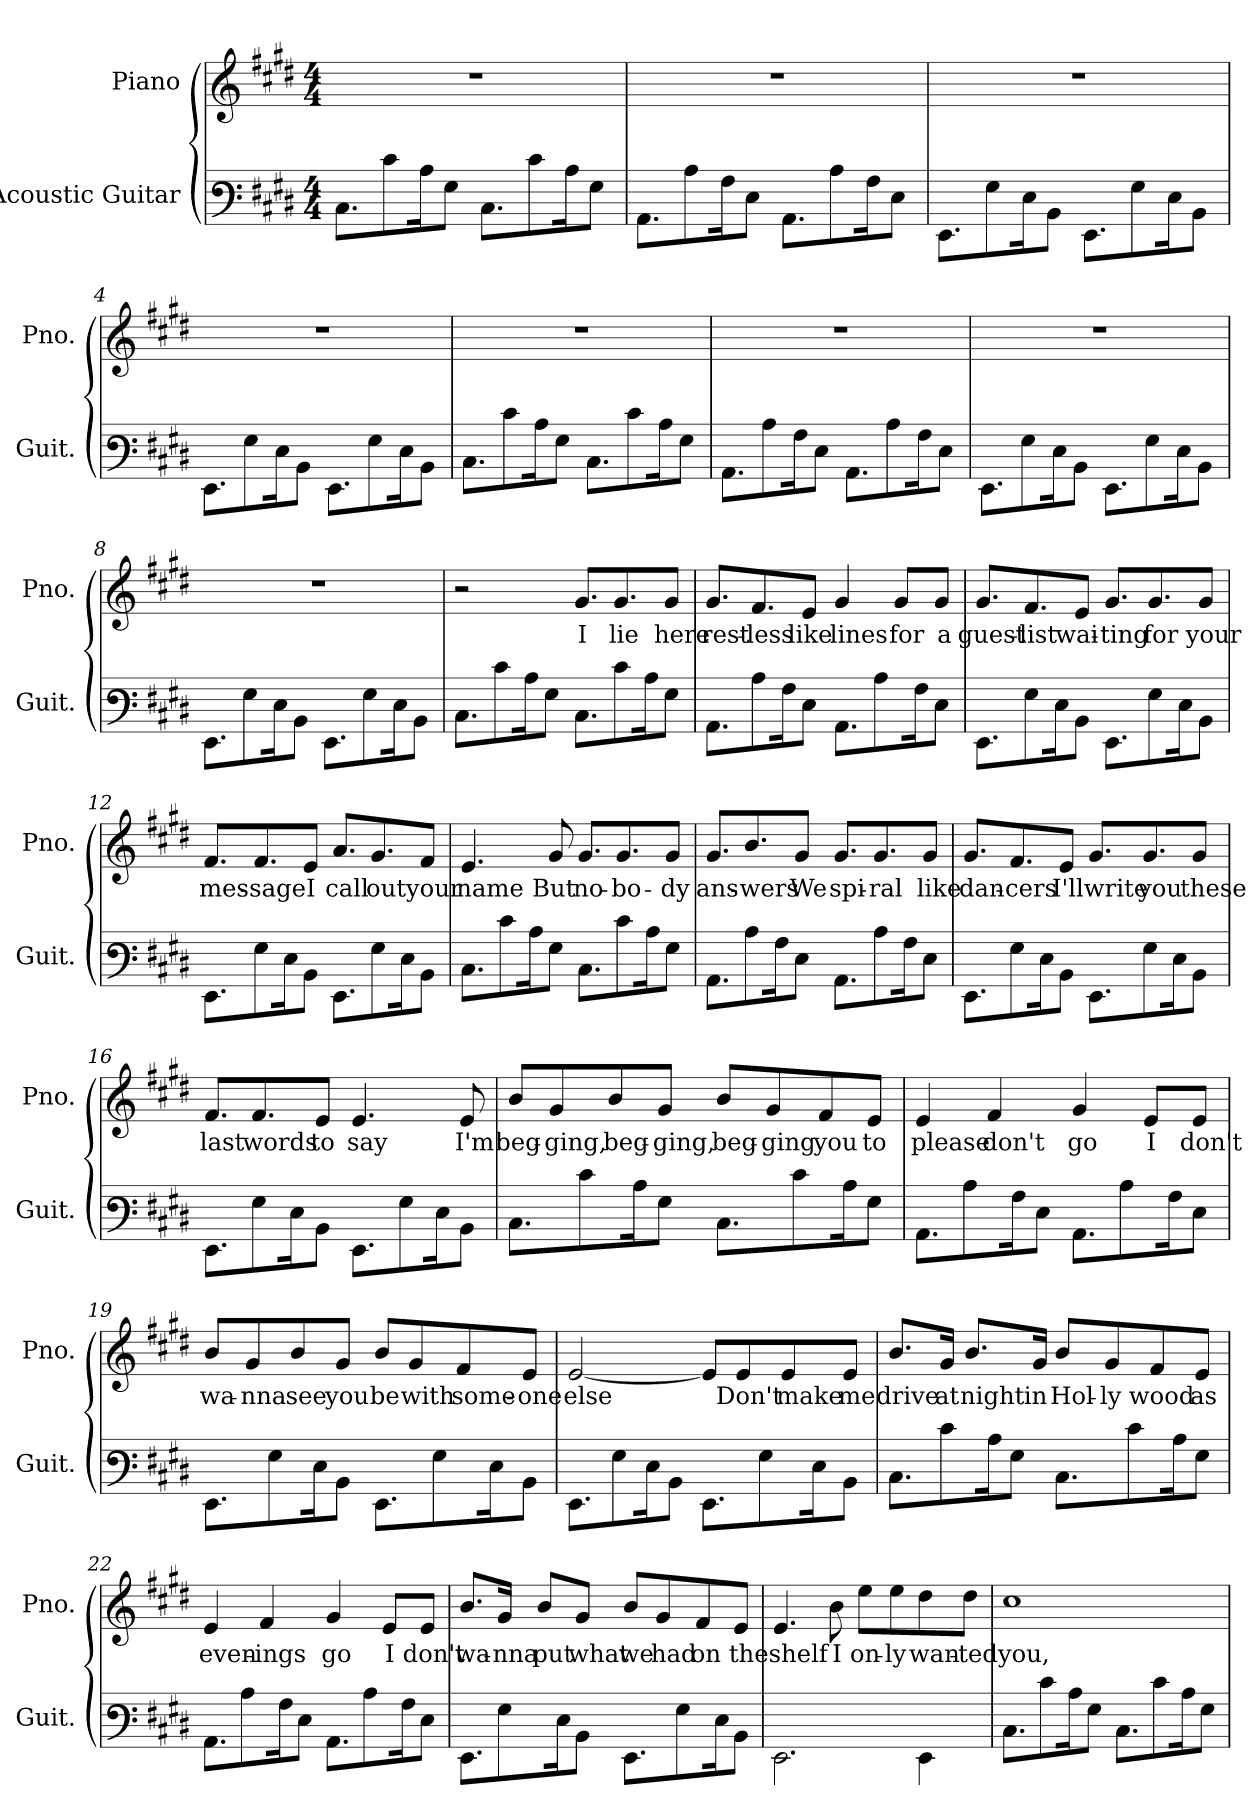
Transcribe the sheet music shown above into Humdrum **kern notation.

**kern	**kern	**text
*part2	*part1	*part1
*staff2	*staff1	*staff1
*I"Acoustic Guitar	*I"Piano	*
*I'Guit.	*I'Pno.	*
*stria6	*	*
*	*clefG2	*
*k[f#c#g#d#]	*k[f#c#g#d#]	*
*M4/4	*M4/4	*
*MM130	*MM130	*
=1	=1	=1
8.C#\L	1r	.
8e\	.	.
16c#\K	.	.
8G#\J	.	.
8.C#\L	.	.
8e\	.	.
16c#\K	.	.
8G#\J	.	.
=2	=2	=2
8.AA\L	1r	.
8c#\	.	.
16A\K	.	.
8E\J	.	.
8.AA\L	.	.
8c#\	.	.
16A\K	.	.
8E\J	.	.
=3	=3	=3
8.EE\L	1r	.
8G#\	.	.
16E\K	.	.
8BB\J	.	.
8.EE\L	.	.
8G#\	.	.
16E\K	.	.
8BB\J	.	.
!!LO:LB:g=z
=4	=4	=4
8.EE\L	1r	.
8G#\	.	.
16E\K	.	.
8BB\J	.	.
8.EE\L	.	.
8G#\	.	.
16E\K	.	.
8BB\J	.	.
=5	=5	=5
8.C#\L	1r	.
8e\	.	.
16c#\K	.	.
8G#\J	.	.
8.C#\L	.	.
8e\	.	.
16c#\K	.	.
8G#\J	.	.
=6	=6	=6
8.AA\L	1r	.
8c#\	.	.
16A\K	.	.
8E\J	.	.
8.AA\L	.	.
8c#\	.	.
16A\K	.	.
8E\J	.	.
=7	=7	=7
8.EE\L	1r	.
8G#\	.	.
16E\K	.	.
8BB\J	.	.
8.EE\L	.	.
8G#\	.	.
16E\K	.	.
8BB\J	.	.
!!LO:LB:g=z
=8	=8	=8
8.EE\L	1r	.
8G#\	.	.
16E\K	.	.
8BB\J	.	.
8.EE\L	.	.
8G#\	.	.
16E\K	.	.
8BB\J	.	.
=9	=9	=9
8.C#\L	2r	.
8e\	.	.
16c#\K	.	.
8G#\J	.	.
!	!	!LO:LY:b
8.C#\L	8.g#/L	I
!	!	!LO:LY:b
8e\	8.g#/	lie
16c#\K	.	.
!	!	!LO:LY:b
8G#\J	8g#/J	here
=10	=10	=10
!	!	!LO:LY:b
8.AA\L	8.g#/L	rest-
!	!	!LO:LY:b
8c#\	8.f#/	-less
16A\K	.	.
!	!	!LO:LY:b
8E\J	8e/J	like
!	!	!LO:LY:b
8.AA\L	4g#/	lines
8c#\	.	.
!	!	!LO:LY:b
.	8g#/L	for
16A\K	.	.
!	!	!LO:LY:b
8E\J	8g#/J	a
!!LO:LB:g=z
=11	=11	=11
!	!	!LO:LY:b
8.EE\L	8.g#/L	guest-
!	!	!LO:LY:b
8G#\	8.f#/	-list
16E\K	.	.
!	!	!LO:LY:b
8BB\J	8e/J	wai-
!	!	!LO:LY:b
8.EE\L	8.g#/L	-ting
!	!	!LO:LY:b
8G#\	8.g#/	for
16E\K	.	.
!	!	!LO:LY:b
8BB\J	8g#/J	your
=12	=12	=12
!	!	!LO:LY:b
8.EE\L	8.f#/L	mes-
!	!	!LO:LY:b
8G#\	8.f#/	-sage
16E\K	.	.
!	!	!LO:LY:b
8BB\J	8e/J	I
!	!	!LO:LY:b
8.EE\L	8.a/L	call
!	!	!LO:LY:b
8G#\	8.g#/	out
16E\K	.	.
!	!	!LO:LY:b
8BB\J	8f#/J	your
=13	=13	=13
!	!	!LO:LY:b
8.C#\L	4.e/	name
8e\	.	.
16c#\K	.	.
!	!	!LO:LY:b
8G#\J	8g#/	But
!	!	!LO:LY:b
8.C#\L	8.g#/L	no-
!	!	!LO:LY:b
8e\	8.g#/	-bo-
16c#\K	.	.
!	!	!LO:LY:b
8G#\J	8g#/J	-dy
!!LO:PB:g=z
=14	=14	=14
!	!	!LO:LY:b
8.AA\L	8.g#/L	ans-
!	!	!LO:LY:b
8c#\	8.b/	-wers
16A\K	.	.
!	!	!LO:LY:b
8E\J	8g#/J	We
!	!	!LO:LY:b
8.AA\L	8.g#/L	spi-
!	!	!LO:LY:b
8c#\	8.g#/	-ral
16A\K	.	.
!	!	!LO:LY:b
8E\J	8g#/J	like
=15	=15	=15
!	!	!LO:LY:b
8.EE\L	8.g#/L	dan-
!	!	!LO:LY:b
8G#\	8.f#/	-cers
16E\K	.	.
!	!	!LO:LY:b
8BB\J	8e/J	I'll
!	!	!LO:LY:b
8.EE\L	8.g#/L	write
!	!	!LO:LY:b
8G#\	8.g#/	you
16E\K	.	.
!	!	!LO:LY:b
8BB\J	8g#/J	these
=16	=16	=16
!	!	!LO:LY:b
8.EE\L	8.f#/L	last
!	!	!LO:LY:b
8G#\	8.f#/	words
16E\K	.	.
!	!	!LO:LY:b
8BB\J	8e/J	to
!	!	!LO:LY:b
8.EE\L	4.e/	say
8G#\	.	.
16E\K	.	.
!	!	!LO:LY:b
8BB\J	8e/	I'm
!!LO:LB:g=z
=17	=17	=17
!	!	!LO:LY:b
8.C#\L	8b/L	beg-
!	!	!LO:LY:b
.	8g#/	-ging,
8e\	.	.
!	!	!LO:LY:b
.	8b/	beg-
16c#\K	.	.
!	!	!LO:LY:b
8G#\J	8g#/J	-ging,
!	!	!LO:LY:b
8.C#\L	8b/L	beg-
!	!	!LO:LY:b
.	8g#/	-ging
8e\	.	.
!	!	!LO:LY:b
.	8f#/	you
16c#\K	.	.
!	!	!LO:LY:b
8G#\J	8e/J	to
=18	=18	=18
!	!	!LO:LY:b
8.AA\L	4e/	please
8c#\	.	.
!	!	!LO:LY:b
.	4f#/	don't
16A\K	.	.
8E\J	.	.
!	!	!LO:LY:b
8.AA\L	4g#/	go
8c#\	.	.
!	!	!LO:LY:b
.	8e/L	I
16A\K	.	.
!	!	!LO:LY:b
8E\J	8e/J	don't
!!LO:LB:g=z
=19	=19	=19
!	!	!LO:LY:b
8.EE\L	8b/L	wa-
!	!	!LO:LY:b
.	8g#/	-nna
8G#\	.	.
!	!	!LO:LY:b
.	8b/	see
16E\K	.	.
!	!	!LO:LY:b
8BB\J	8g#/J	you
!	!	!LO:LY:b
8.EE\L	8b/L	be
!	!	!LO:LY:b
.	8g#/	with
8G#\	.	.
!	!	!LO:LY:b
.	8f#/	some-
16E\K	.	.
!	!	!LO:LY:b
8BB\J	8e/J	-one
=20	=20	=20
!	!	!LO:LY:b
8.EE\L	[2e/	else
8G#\	.	.
16E\K	.	.
8BB\J	.	.
8.EE\L	8e/L]	.
!	!	!LO:LY:b
.	8e/	Don't
8G#\	.	.
!	!	!LO:LY:b
.	8e/	make
16E\K	.	.
!	!	!LO:LY:b
8BB\J	8e/J	me
!!LO:LB:g=z
=21	=21	=21
!	!	!LO:LY:b
8.C#\L	8.b/L	drive
!	!	!LO:LY:b
8e\	16g#/Jk	at
!	!	!LO:LY:b
.	8.b/L	night
16c#\K	.	.
8G#\J	.	.
!	!	!LO:LY:b
.	16g#/Jk	in
!	!	!LO:LY:b
8.C#\L	8b/L	Hol-
!	!	!LO:LY:b
.	8g#/	-ly
8e\	.	.
!	!	!LO:LY:b
.	8f#/	wood
16c#\K	.	.
!	!	!LO:LY:b
8G#\J	8e/J	as
=22	=22	=22
!	!	!LO:LY:b
8.AA\L	4e/	even-
8c#\	.	.
!	!	!LO:LY:b
.	4f#/	-ings
16A\K	.	.
8E\J	.	.
!	!	!LO:LY:b
8.AA\L	4g#/	go
8c#\	.	.
!	!	!LO:LY:b
.	8e/L	I
16A\K	.	.
!	!	!LO:LY:b
8E\J	8e/J	don't
=23	=23	=23
!	!	!LO:LY:b
8.EE\L	8.b/L	wa-
!	!	!LO:LY:b
8G#\	16g#/Jk	-nna
!	!	!LO:LY:b
.	8b/L	put
16E\K	.	.
!	!	!LO:LY:b
8BB\J	8g#/J	what
!	!	!LO:LY:b
8.EE\L	8b/L	we
!	!	!LO:LY:b
.	8g#/	had
8G#\	.	.
!	!	!LO:LY:b
.	8f#/	on
16E\K	.	.
!	!	!LO:LY:b
8BB\J	8e/J	the
!!LO:LB:g=z
=24	=24	=24
!	!	!LO:LY:b
2.EE\	4.e/	shelf
!	!	!LO:LY:b
.	8b\	I
!	!	!LO:LY:b
.	8ee\L	on-
!	!	!LO:LY:b
.	8ee\	-ly
!	!	!LO:LY:b
4EE\	8dd#\	wan-
!	!	!LO:LY:b
.	8dd#\J	-ted
=25	=25	=25
!	!	!LO:LY:b
8.C#\L	1cc#	you,-
8e\	.	.
16c#\K	.	.
8G#\J	.	.
8.C#\L	.	.
8e\	.	.
16c#\K	.	.
8G#\J	.	.
=	=	=
*-	*-	*-
